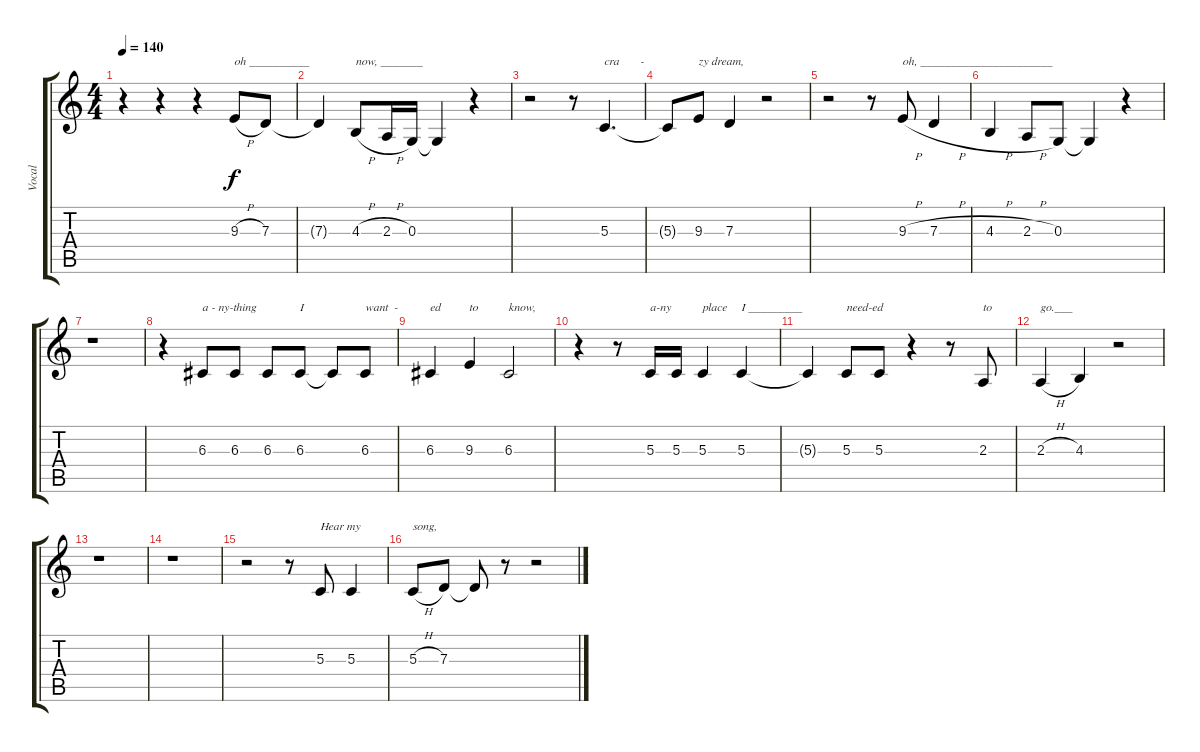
\track ("Vocal" "Vocal") {instrument flute}
\staff {score tabs}
\tuning (E4 B3 G3 D3 A2 E2) {hide}
\ts (4 4)
\tempo 140
\clef g2
\ks c
r.4{dy f} r.4 r.4 9.3{h}.8{txt "oh __________"} 7.3.8 |
7.3{t}.4 4.3{h}.8{txt "now, _______"} 2.3{h}.16 0.3.16 0.3{t}.4 r.4 |
r.2 r.8 5.3.4{d txt "cra       -"} |
5.3{t}.8 9.3.8{txt "zy dream,"} 7.3.4 r.2 |
r.2 r.8 9.3{h}.8{txt "oh, ______________________"} 7.3{h}.4 |
4.3{h}.4 2.3{h}.8 0.3.8 0.3{t}.4 r.4 |
r.1 |
r.4 6.3.8{txt "a - ny-thing"} 6.3.8 6.3.8 6.3.8{txt "I"} 6.3{t}.8 6.3.8{txt "want  -"} |
6.3.4{txt "ed"} 9.3.4{txt "to"} 6.3.2{txt "know,"} |
r.4 r.8 5.3.16{txt "a-ny"} 5.3.16 5.3.4{txt "place"} 5.3.4{txt "I _________"} |
5.3{t}.4 5.3.8{txt "need-ed"} 5.3.8 r.4 r.8 2.3.8{txt "to"} |
2.3{h}.4{txt "go.___"} 4.3.4 r.2 |
r.1 |
r.1 |
r.2 r.8 5.3.8{txt "Hear my"} 5.3.4 |
5.3{h}.8{txt "song,"} 7.3.8 7.3{t}.8 r.8 r.2
